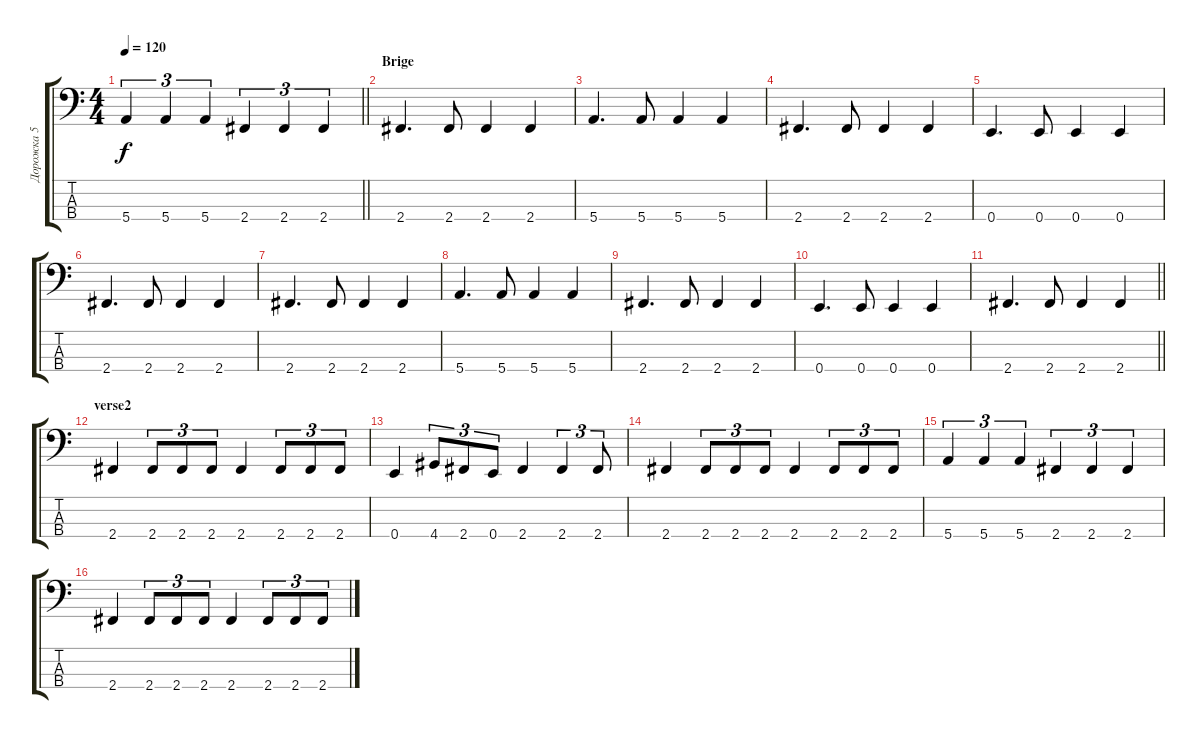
\track ("Дорожка 5" "Дорожка 5") {instrument electricbassfinger}
\staff {score tabs}
\tuning (G2 D2 A1 E1) {hide}
\ts (4 4)
\tempo 120
\clef f4
\barLineRight lightlight
\ks c
5.4.4{tu (3 2) dy f} 5.4.4{tu (3 2)} 5.4.4{tu (3 2)} 2.4.4{tu (3 2)} 2.4.4{tu (3 2)} 2.4.4{tu (3 2)} |
\section ("" "Brige")
2.4.4{d} 2.4.8 2.4.4 2.4.4 |
5.4.4{d} 5.4.8 5.4.4 5.4.4 |
2.4.4{d} 2.4.8 2.4.4 2.4.4 |
0.4.4{d} 0.4.8 0.4.4 0.4.4 |
2.4.4{d} 2.4.8 2.4.4 2.4.4 |
2.4.4{d} 2.4.8 2.4.4 2.4.4 |
5.4.4{d} 5.4.8 5.4.4 5.4.4 |
2.4.4{d} 2.4.8 2.4.4 2.4.4 |
0.4.4{d} 0.4.8 0.4.4 0.4.4 |
\barLineRight lightlight
2.4.4{d} 2.4.8 2.4.4 2.4.4 |
\section ("" "verse2")
2.4.4 2.4.8{tu (3 2)} 2.4.8{tu (3 2)} 2.4.8{tu (3 2)} 2.4.4 2.4.8{tu (3 2)} 2.4.8{tu (3 2)} 2.4.8{tu (3 2)} |
0.4.4 4.4.8{tu (3 2)} 2.4.8{tu (3 2)} 0.4.8{tu (3 2)} 2.4.4 2.4.4{tu (3 2)} 2.4.8{tu (3 2)} |
2.4.4 2.4.8{tu (3 2)} 2.4.8{tu (3 2)} 2.4.8{tu (3 2)} 2.4.4 2.4.8{tu (3 2)} 2.4.8{tu (3 2)} 2.4.8{tu (3 2)} |
5.4.4{tu (3 2)} 5.4.4{tu (3 2)} 5.4.4{tu (3 2)} 2.4.4{tu (3 2)} 2.4.4{tu (3 2)} 2.4.4{tu (3 2)} |
2.4.4 2.4.8{tu (3 2)} 2.4.8{tu (3 2)} 2.4.8{tu (3 2)} 2.4.4 2.4.8{tu (3 2)} 2.4.8{tu (3 2)} 2.4.8{tu (3 2)}
